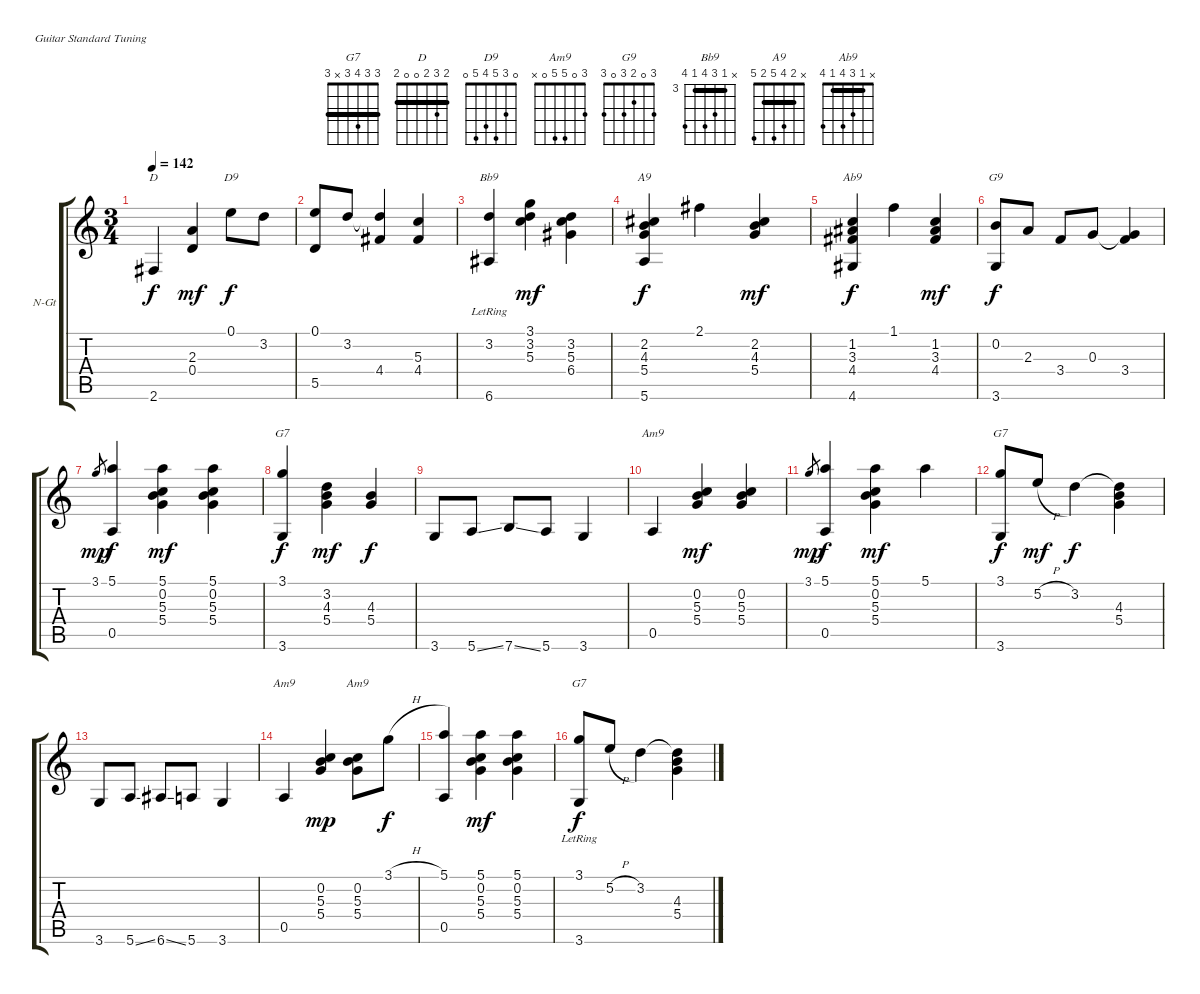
\bracketExtendMode groupsimilarinstruments
\firstSystemTrackNameOrientation horizontal
\otherSystemsTrackNameOrientation horizontal
\track ("Piste 1" "N-Gt") {instrument acousticguitarnylon}
\staff {score tabs}
\tuning (E4 B3 G3 D3 A2 E2)
\chord ("G7" 3 3 4 3 x 3) {showfingering false barre (3 3 3)}
\chord ("D" 2 3 2 0 0 2) {showfingering false barre 2}
\chord ("D9" 0 3 5 4 5 0) {showfingering false}
\chord ("Am9" 5 0 5 5 0 x) {showfingering false}
\chord ("Am9" 3 0 5 5 0 x) {showfingering false}
\chord ("G9" 3 0 2 3 0 3) {showfingering false}
\chord ("Bb9" x 3 5 6 3 6) {firstfret 3 showfingering false barre 3}
\chord ("A9" x 2 4 5 2 5) {showfingering false barre 2}
\chord ("Ab9" x 1 3 4 1 4) {showfingering false barre 1}
\ts (3 4)
\tempo 142
\clef g2
\ks c
2.6.4{ch "D" dy f} (2.3 0.4).4{dy mf} 0.1.8{ch "D9" dy f} 3.2.8 |
(0.1 5.5).8 3.2.8 (3.2{t} 4.4).4 (5.3 4.4).4 |
(3.2{lr} 6.6).4{ch "Bb9"} (3.1 3.2 5.3).4{dy mf} (3.2 5.3 6.4).4 |
(2.2 4.3 5.4 5.6).4{ch "A9" dy f} 2.1.4 (2.2 4.3 5.4).4{dy mf} |
(1.2 3.3 4.4 4.6).4{ch "Ab9" dy f} 1.1.4 (1.2 3.3 4.4).4{dy mf} |
(0.2 3.6).8{ch "G9" dy f} 2.3.8 3.4.8 0.3.8 (0.3{t} 3.4).4 |
3.1.8{gr dy mp} (5.1 0.5).4{dy f} (5.1 0.2 5.3 5.4).4{dy mf} (5.1 0.2 5.3 5.4).4 |
(3.1 3.6).4{ch "G7" dy f} (3.2 4.3 5.4).4{dy mf} (4.3 5.4).4{dy f} |
3.6.8 5.6{ss}.8 7.6{ss}.8 5.6.8 3.6.4 |
0.5.4{ch "Am9"} (0.2 5.3 5.4).4{dy mf} (0.2 5.3 5.4).4 |
3.1.8{gr dy mp} (5.1 0.5).4{dy f} (5.1 0.2 5.3 5.4).4{dy mf} 5.1.4 |
(3.1 3.6).8{ch "G7" dy f} 5.2{h}.8{dy mf} 3.2.4{dy f} (3.2{t} 4.3 5.4).4 |
3.6.8 5.6{ss}.8 6.6{ss}.8 5.6.8 3.6.4 |
0.5.4{ch "Am9"} (0.2 5.3 5.4).4{dy mp} (0.2 5.3 5.4).8{ch "Am9"} 3.1{h}.8{dy f} |
(5.1 0.5).4 (5.1 0.2 5.3 5.4).4{dy mf} (5.1 0.2 5.3 5.4).4 |
(3.1 3.6{lr}).8{ch "G7" dy f} 5.2{h}.8 3.2.4 (3.2{t} 4.3 5.4).4
